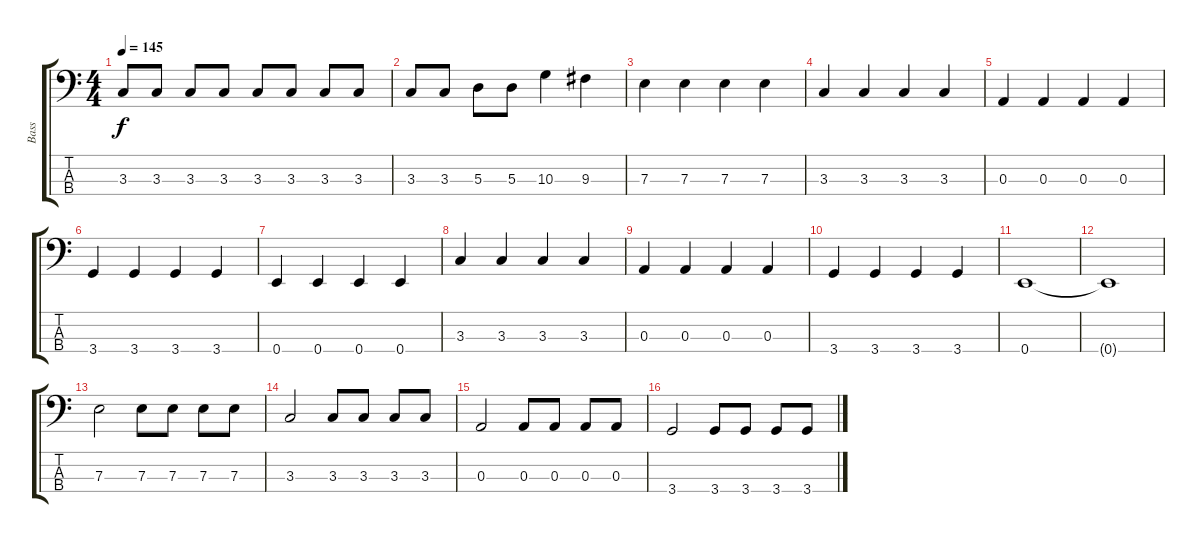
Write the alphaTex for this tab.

\track ("Bass" "Bass") {instrument electricbassfinger}
\staff {score tabs}
\tuning (G2 D2 A1 E1) {hide}
\ts (4 4)
\tempo 145
\clef f4
\ks c
3.3.8{dy f} 3.3.8 3.3.8 3.3.8 3.3.8 3.3.8 3.3.8 3.3.8 |
3.3.8 3.3.8 5.3.8 5.3.8 10.3.4 9.3.4 |
7.3.4 7.3.4 7.3.4 7.3.4 |
3.3.4 3.3.4 3.3.4 3.3.4 |
0.3.4 0.3.4 0.3.4 0.3.4 |
3.4.4 3.4.4 3.4.4 3.4.4 |
0.4.4 0.4.4 0.4.4 0.4.4 |
3.3.4 3.3.4 3.3.4 3.3.4 |
0.3.4 0.3.4 0.3.4 0.3.4 |
3.4.4 3.4.4 3.4.4 3.4.4 |
0.4.1 |
0.4{t}.1 |
7.3.2 7.3.8 7.3.8 7.3.8 7.3.8 |
3.3.2 3.3.8 3.3.8 3.3.8 3.3.8 |
0.3.2 0.3.8 0.3.8 0.3.8 0.3.8 |
3.4.2 3.4.8 3.4.8 3.4.8 3.4.8
